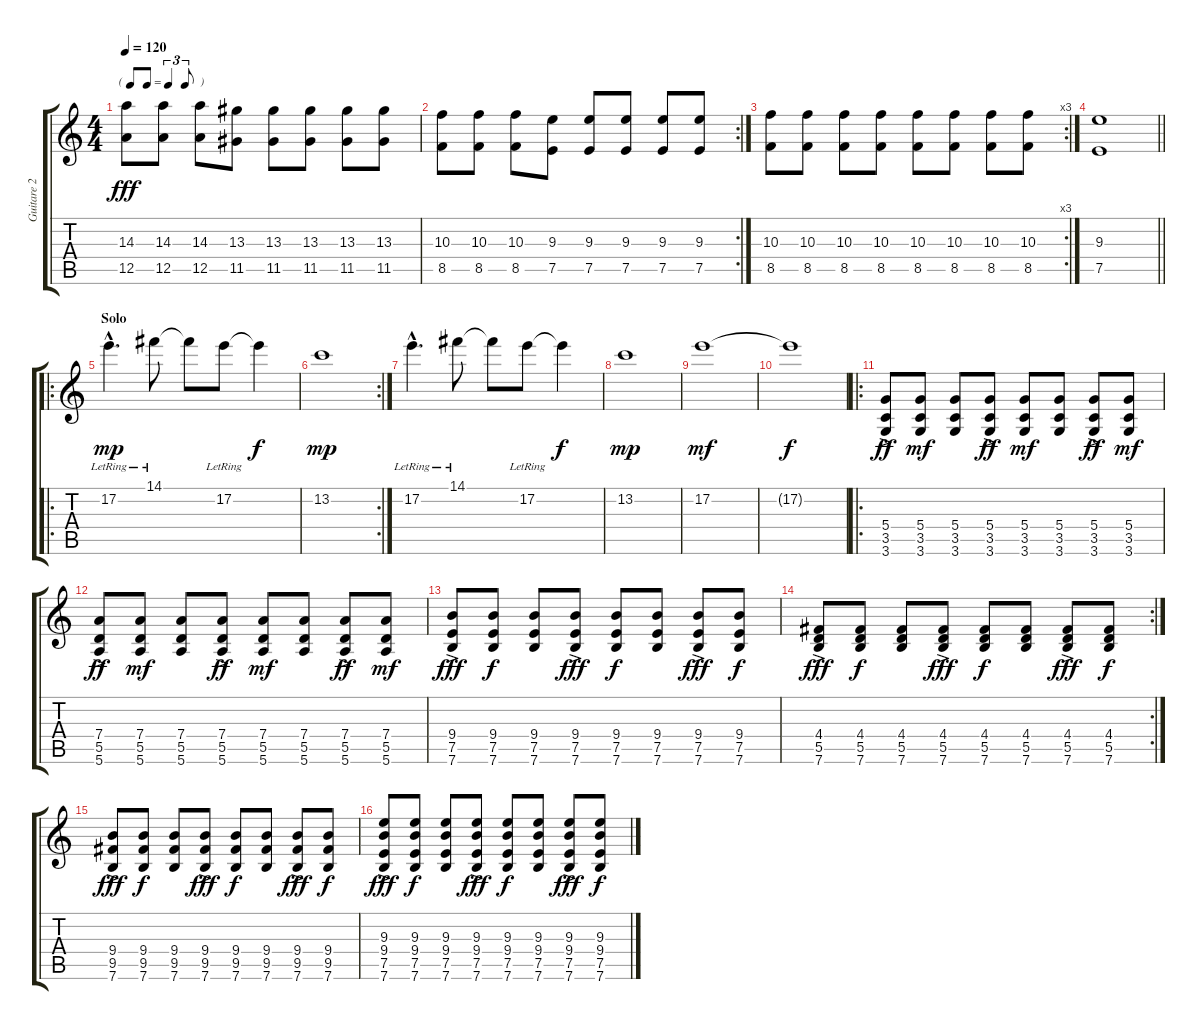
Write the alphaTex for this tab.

\track ("Guitare 2" "Guitare 2") {instrument electricguitarclean}
\staff {score tabs}
\tuning (E4 B3 G3 D3 A2 E2) {hide}
\ts (4 4)
\tf triplet8th
\tempo 120
\clef g2
\ks c
(14.3 12.5).8{dy fff} (14.3 12.5).8 (14.3 12.5).8 (13.3 11.5).8 (13.3 11.5).8 (13.3 11.5).8 (13.3 11.5).8 (13.3 11.5).8 |
\rc 2
(10.3 8.5).8 (10.3 8.5).8 (10.3 8.5).8 (9.3 7.5).8 (9.3 7.5).8 (9.3 7.5).8 (9.3 7.5).8 (9.3 7.5).8 |
\rc 3
(10.3 8.5).8 (10.3 8.5).8 (10.3 8.5).8 (10.3 8.5).8 (10.3 8.5).8 (10.3 8.5).8 (10.3 8.5).8 (10.3 8.5).8 |
\barLineRight lightlight
(9.3 7.5).1 |
\ro
\section ("" "Solo")
17.2{hac lr}.4{d dy mp} 14.1{lr}.8 14.1{t}.8 17.2{lr}.8 17.2{t}.4{dy f} |
\rc 2
13.2.1{dy mp} |
17.2{hac lr}.4{d} 14.1{lr}.8 14.1{t}.8 17.2{lr}.8 17.2{t}.4{dy f} |
13.2.1{dy mp} |
17.2.1{dy mf} |
17.2{t}.1{dy f} |
\ro
(5.4{ac} 3.5{ac} 3.6{ac}).8{dy ff instrument overdrivenguitar} (5.4 3.5 3.6).8{dy mf} (5.4 3.5 3.6).8 (5.4{ac} 3.5{ac} 3.6{ac}).8{dy ff} (5.4 3.5 3.6).8{dy mf} (5.4 3.5 3.6).8 (5.4{ac} 3.5{ac} 3.6{ac}).8{dy ff} (5.4 3.5 3.6).8{dy mf} |
(7.4{ac} 5.5{ac} 5.6{ac}).8{dy ff} (7.4 5.5 5.6).8{dy mf} (7.4 5.5 5.6).8 (7.4{ac} 5.5{ac} 5.6{ac}).8{dy ff} (7.4 5.5 5.6).8{dy mf} (7.4 5.5 5.6).8 (7.4{ac} 5.5{ac} 5.6{ac}).8{dy ff} (7.4 5.5 5.6).8{dy mf} |
(9.4{ac} 7.5{ac} 7.6{ac}).8{dy fff} (9.4 7.5 7.6).8{dy f} (9.4 7.5 7.6).8 (9.4{ac} 7.5{ac} 7.6{ac}).8{dy fff} (9.4 7.5 7.6).8{dy f} (9.4 7.5 7.6).8 (9.4{ac} 7.5{ac} 7.6{ac}).8{dy fff} (9.4 7.5 7.6).8{dy f} |
\rc 2
(4.4 5.5 7.6{ac}).8{dy fff} (4.4 5.5 7.6).8{dy f} (4.4 5.5 7.6).8 (4.4 5.5 7.6{ac}).8{dy fff} (4.4 5.5 7.6).8{dy f} (4.4 5.5 7.6).8 (4.4 5.5 7.6{ac}).8{dy fff} (4.4 5.5 7.6).8{dy f} |
(9.4 9.5 7.6{ac}).8{dy fff} (9.4 9.5 7.6).8{dy f} (9.4 9.5 7.6).8 (9.4 9.5 7.6{ac}).8{dy fff} (9.4 9.5 7.6).8{dy f} (9.4 9.5 7.6).8 (9.4 9.5 7.6{ac}).8{dy fff} (9.4 9.5 7.6).8{dy f} |
(9.3{ac} 9.4 7.5 7.6).8{dy fff} (9.3 9.4 7.5 7.6).8{dy f} (9.3 9.4 7.5 7.6).8 (9.3{ac} 9.4 7.5 7.6).8{dy fff} (9.3 9.4 7.5 7.6).8{dy f} (9.3 9.4 7.5 7.6).8 (9.3{ac} 9.4 7.5 7.6).8{dy fff} (9.3 9.4 7.5 7.6).8{dy f}
